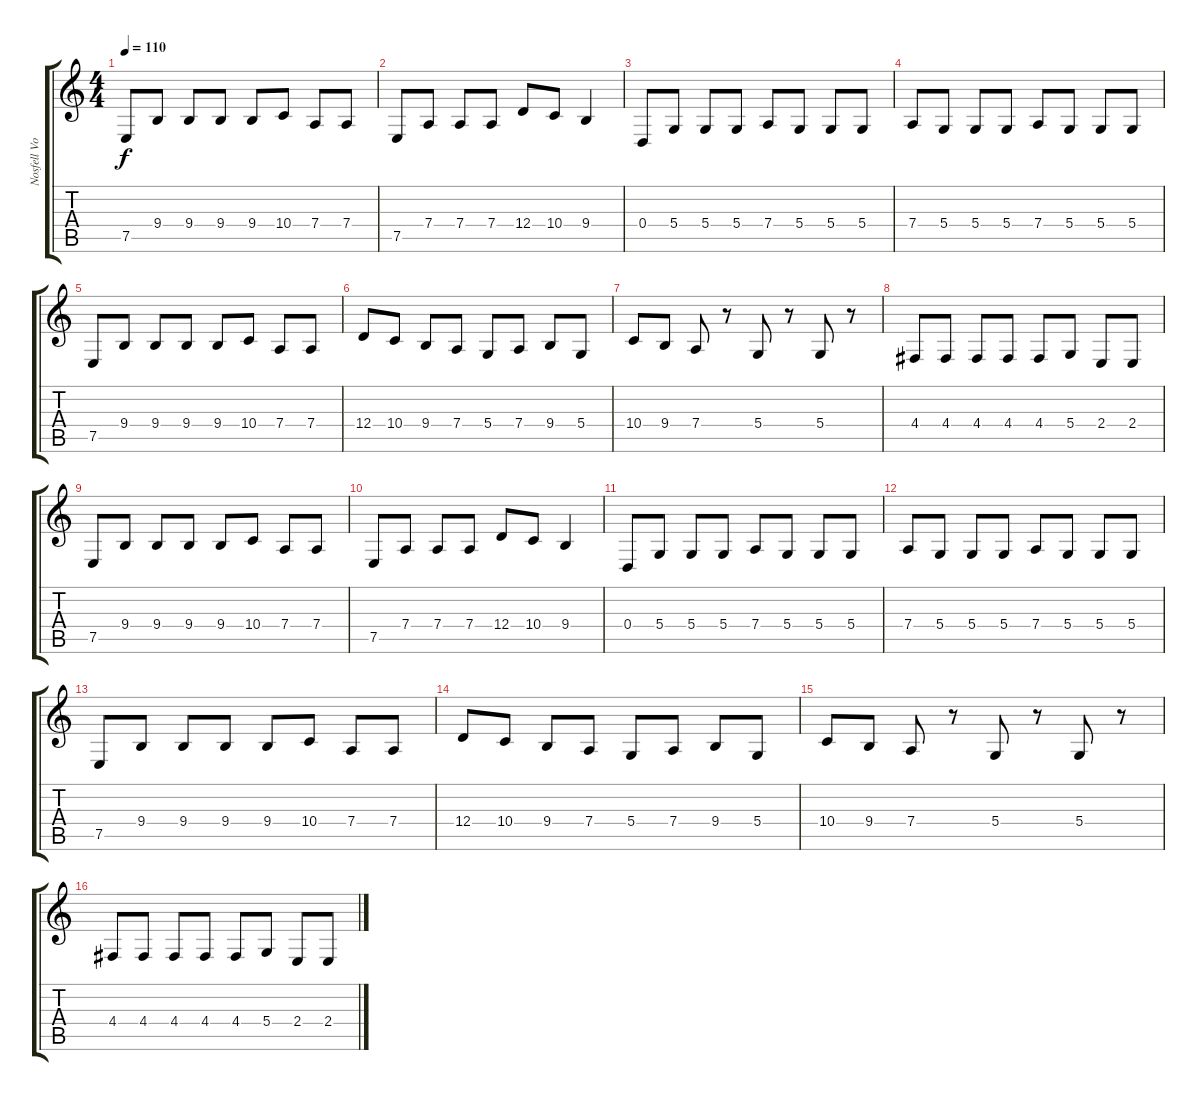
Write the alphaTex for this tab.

\track ("Nosfell Voix" "Nosfell Vo") {instrument lead2sawtooth}
\staff {score tabs}
\tuning (E4 B3 G3 D3 A2 E2) {hide}
\ts (4 4)
\tempo 110
\clef g2
\ks c
7.5.8{dy f volume 13 instrument lead2sawtooth} 9.4.8 9.4.8 9.4.8 9.4.8 10.4.8 7.4.8 7.4.8 |
7.5.8 7.4.8 7.4.8 7.4.8 12.4.8 10.4.8 9.4.4 |
0.4.8 5.4.8 5.4.8 5.4.8 7.4.8 5.4.8 5.4.8 5.4.8 |
7.4.8 5.4.8 5.4.8 5.4.8 7.4.8 5.4.8 5.4.8 5.4.8 |
7.5.8 9.4.8 9.4.8 9.4.8 9.4.8 10.4.8 7.4.8 7.4.8 |
12.4.8 10.4.8 9.4.8 7.4.8 5.4.8 7.4.8 9.4.8 5.4.8 |
10.4.8 9.4.8 7.4.8 r.8 5.4.8 r.8 5.4.8 r.8 |
4.4.8 4.4.8 4.4.8 4.4.8 4.4.8 5.4.8 2.4.8 2.4.8 |
7.5.8 9.4.8 9.4.8 9.4.8 9.4.8 10.4.8 7.4.8 7.4.8 |
7.5.8 7.4.8 7.4.8 7.4.8 12.4.8 10.4.8 9.4.4 |
0.4.8 5.4.8 5.4.8 5.4.8 7.4.8 5.4.8 5.4.8 5.4.8 |
7.4.8 5.4.8 5.4.8 5.4.8 7.4.8 5.4.8 5.4.8 5.4.8 |
7.5.8 9.4.8 9.4.8 9.4.8 9.4.8 10.4.8 7.4.8 7.4.8 |
12.4.8 10.4.8 9.4.8 7.4.8 5.4.8 7.4.8 9.4.8 5.4.8 |
10.4.8 9.4.8 7.4.8 r.8 5.4.8 r.8 5.4.8 r.8 |
4.4.8 4.4.8 4.4.8 4.4.8 4.4.8 5.4.8 2.4.8 2.4.8
